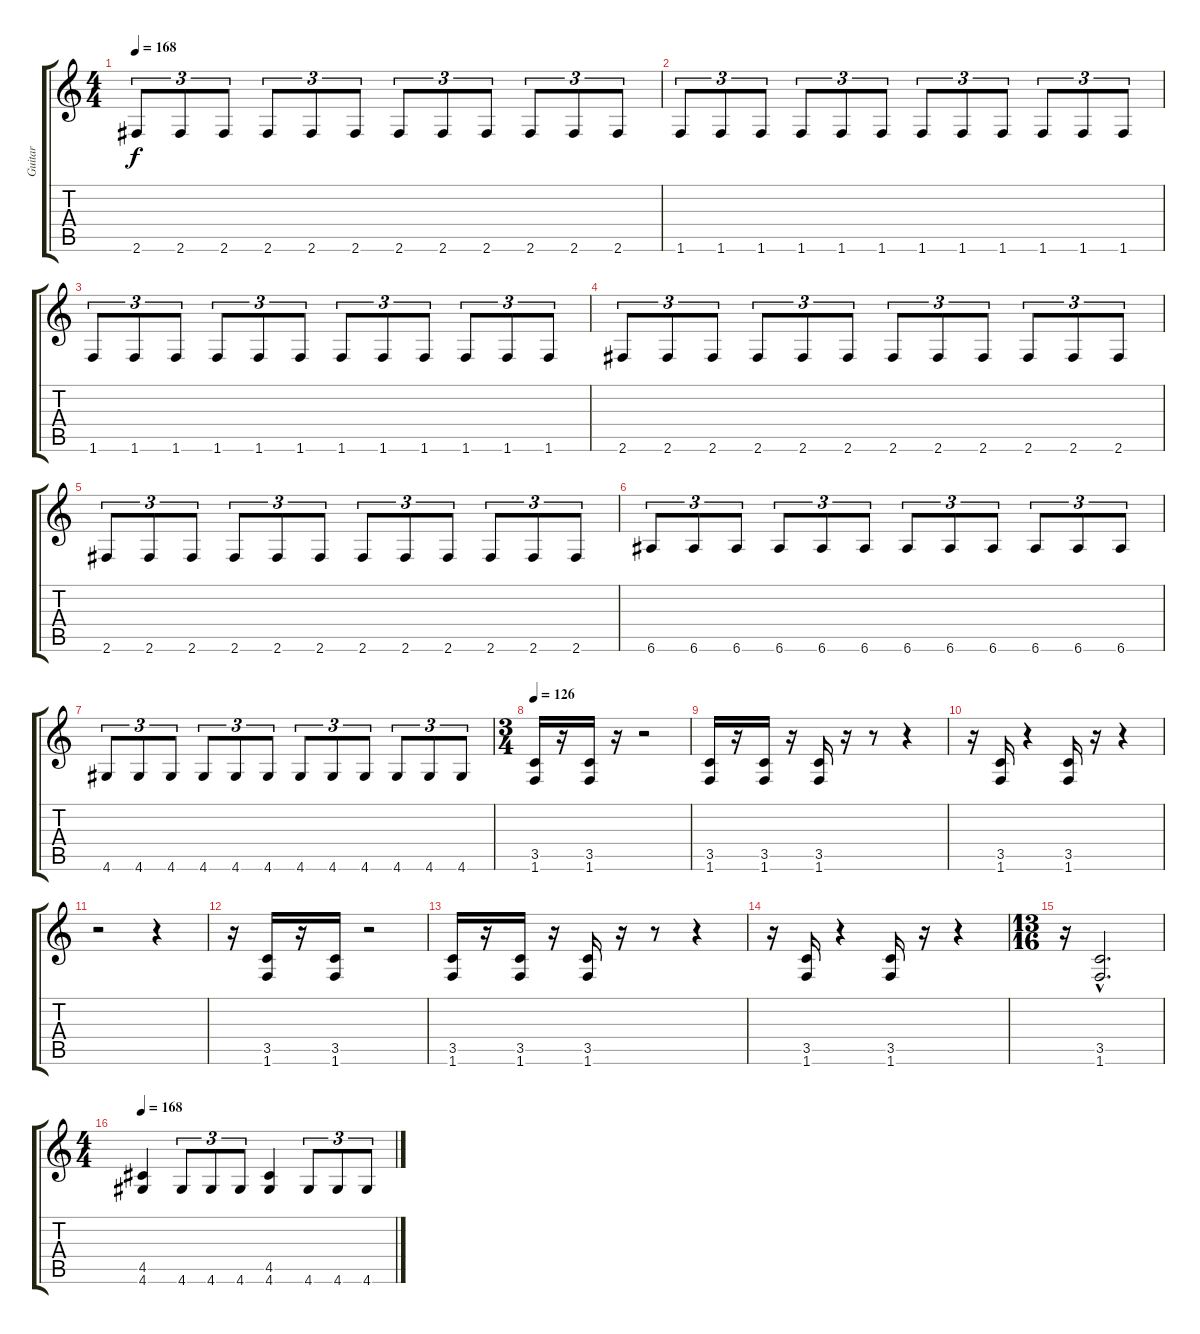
\track ("Guitar" "Guitar") {instrument distortionguitar}
\staff {score tabs}
\tuning (E4 B3 G3 D3 A2 E2) {hide}
\ts (4 4)
\tempo 168
\clef g2
\ks c
2.6.8{tu (3 2) dy f} 2.6.8{tu (3 2)} 2.6.8{tu (3 2)} 2.6.8{tu (3 2)} 2.6.8{tu (3 2)} 2.6.8{tu (3 2)} 2.6.8{tu (3 2)} 2.6.8{tu (3 2)} 2.6.8{tu (3 2)} 2.6.8{tu (3 2)} 2.6.8{tu (3 2)} 2.6.8{tu (3 2)} |
1.6.8{tu (3 2)} 1.6.8{tu (3 2)} 1.6.8{tu (3 2)} 1.6.8{tu (3 2)} 1.6.8{tu (3 2)} 1.6.8{tu (3 2)} 1.6.8{tu (3 2)} 1.6.8{tu (3 2)} 1.6.8{tu (3 2)} 1.6.8{tu (3 2)} 1.6.8{tu (3 2)} 1.6.8{tu (3 2)} |
1.6.8{tu (3 2)} 1.6.8{tu (3 2)} 1.6.8{tu (3 2)} 1.6.8{tu (3 2)} 1.6.8{tu (3 2)} 1.6.8{tu (3 2)} 1.6.8{tu (3 2)} 1.6.8{tu (3 2)} 1.6.8{tu (3 2)} 1.6.8{tu (3 2)} 1.6.8{tu (3 2)} 1.6.8{tu (3 2)} |
2.6.8{tu (3 2)} 2.6.8{tu (3 2)} 2.6.8{tu (3 2)} 2.6.8{tu (3 2)} 2.6.8{tu (3 2)} 2.6.8{tu (3 2)} 2.6.8{tu (3 2)} 2.6.8{tu (3 2)} 2.6.8{tu (3 2)} 2.6.8{tu (3 2)} 2.6.8{tu (3 2)} 2.6.8{tu (3 2)} |
2.6.8{tu (3 2)} 2.6.8{tu (3 2)} 2.6.8{tu (3 2)} 2.6.8{tu (3 2)} 2.6.8{tu (3 2)} 2.6.8{tu (3 2)} 2.6.8{tu (3 2)} 2.6.8{tu (3 2)} 2.6.8{tu (3 2)} 2.6.8{tu (3 2)} 2.6.8{tu (3 2)} 2.6.8{tu (3 2)} |
6.6.8{tu (3 2)} 6.6.8{tu (3 2)} 6.6.8{tu (3 2)} 6.6.8{tu (3 2)} 6.6.8{tu (3 2)} 6.6.8{tu (3 2)} 6.6.8{tu (3 2)} 6.6.8{tu (3 2)} 6.6.8{tu (3 2)} 6.6.8{tu (3 2)} 6.6.8{tu (3 2)} 6.6.8{tu (3 2)} |
4.6.8{tu (3 2)} 4.6.8{tu (3 2)} 4.6.8{tu (3 2)} 4.6.8{tu (3 2)} 4.6.8{tu (3 2)} 4.6.8{tu (3 2)} 4.6.8{tu (3 2)} 4.6.8{tu (3 2)} 4.6.8{tu (3 2)} 4.6.8{tu (3 2)} 4.6.8{tu (3 2)} 4.6.8{tu (3 2)} |
\ts (3 4)
\tempo 126
(3.5 1.6).16 r.16 (3.5 1.6).16 r.16 r.2 |
(3.5 1.6).16 r.16 (3.5 1.6).16 r.16 (3.5 1.6).16 r.16 r.8 r.4 |
r.16 (3.5 1.6).16 r.4 (3.5 1.6).16 r.16 r.4 |
r.2 r.4 |
r.16 (3.5 1.6).16 r.16 (3.5 1.6).16 r.2 |
(3.5 1.6).16 r.16 (3.5 1.6).16 r.16 (3.5 1.6).16 r.16 r.8 r.4 |
r.16 (3.5 1.6).16 r.4 (3.5 1.6).16 r.16 r.4 |
\ts (13 16)
r.16 (3.5{hac} 1.6{hac}).2{d} |
\ts (4 4)
\tempo 168
(4.5 4.6).4 4.6.8{tu (3 2)} 4.6.8{tu (3 2)} 4.6.8{tu (3 2)} (4.5 4.6).4 4.6.8{tu (3 2)} 4.6.8{tu (3 2)} 4.6.8{tu (3 2)}
